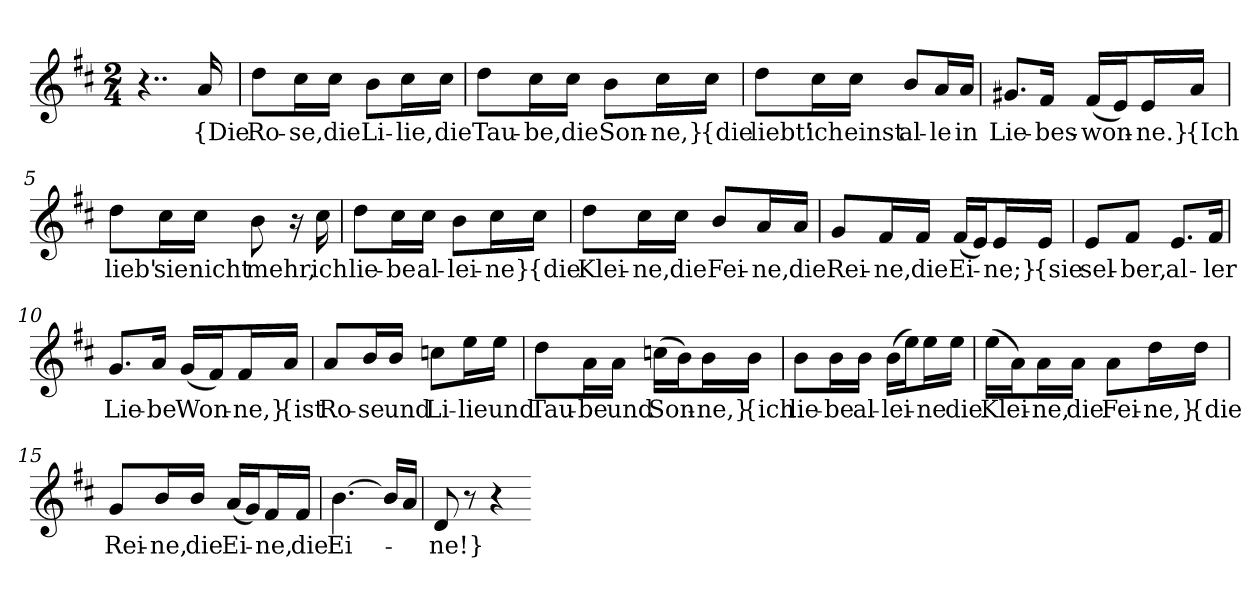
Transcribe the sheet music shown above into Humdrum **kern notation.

**kern	**text
*part1	*part1
*staff1	*staff1
*clefG2	*
*k[f#c#]	*
*M2/4	*
=	=
4..r	.
16a	{Die
=1	=1
8dd\L	Ro-
16cc#\L	-se,
16cc#\JJ	die
8b\L	Li-
16cc#\L	-lie,
16cc#\JJ	die
=2	=2
8dd\L	Tau-
16cc#\L	-be,
16cc#\JJ	die
8b\L	Son-
16cc#\L	-ne,}
16cc#\JJ	{die
=3	=3
8dd\L	liebt'
16cc#\L	ich
16cc#\JJ	einst
8b/L	al-
16a/L	-le
16a/JJ	in
=4	=4
8.g#X/L	Lie-
16f#/Jk	-bes-
(16f#/LL	-won-
16e/J)	.
16e/L	-ne.}
16a/JJ	{Ich
=5	=5
8dd\L	lieb'
16cc#\L	sie
16cc#\JJ	nicht
8b	mehr,
16r	.
16cc#	ich
=6	=6
8dd\L	lie-
16cc#\L	-be
16cc#\JJ	al-
8b\L	-lei-
16cc#\L	-ne}
16cc#\JJ	{die
=7	=7
8dd\L	Klei-
16cc#\L	-ne,
16cc#\JJ	die
8b/L	Fei-
16a/L	-ne,
16a/JJ	die
=8	=8
8g/L	Rei-
16f#/L	-ne,
16f#/JJ	die
(16f#/LL	Ei-
16e/J)	.
16e/L	-ne;}
16e/JJ	{sie
=9	=9
8e/L	sel-
8f#/J	-ber,
8.e/L	al-
16f#/Jk	-ler
=10	=10
8.g/L	Lie-
16a/Jk	-be
(16g/LL	Won-
16f#/J)	.
16f#/L	-ne,}
16a/JJ	{ist
=11	=11
8a/L	Ro-
16b/L	-se
16b/JJ	und
8ccn\L	Li-
16ee\L	-lie
16ee\JJ	und
=12	=12
8dd\L	Tau-
16a\L	-be
16a\JJ	und
(16ccn\LL	Son-
16b\J)	.
16b\L	-ne,}
16b\JJ	{ich
=13	=13
8b\L	lie-
16b\L	-be
16b\JJ	al-
(16b\LL	-lei-
16ee\J)	.
16ee\L	-ne
16ee\JJ	die
=14	=14
(16ee\LL	Klei-
16a\J)	.
16a\L	-ne,
16a\JJ	die
8a\L	Fei-
16dd\L	-ne,}
16dd\JJ	{die
=15	=15
8g/L	Rei-
16b/L	-ne,
16b/JJ	die
(16a/LL	Ei-
16g/J)	.
16f#/L	-ne,
16f#/JJ	die
=16	=16
[4.b	Ei-
16b/LL]	.
16a/JJ	.
=17	=17
8d	-ne!}
8r	.
4r	.
=-	=-
*-	*-
